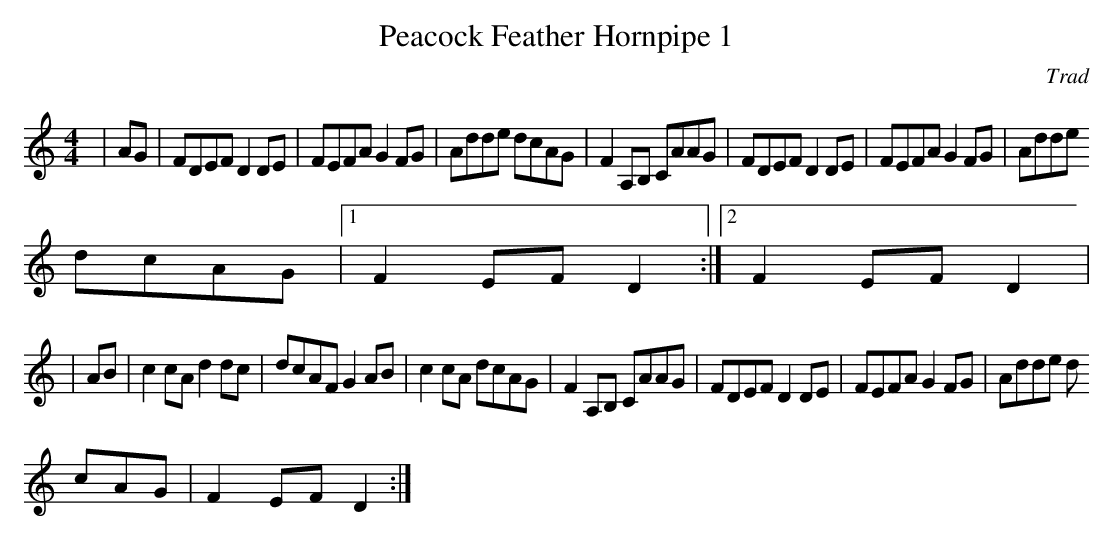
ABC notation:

X:1
T:Peacock Feather Hornpipe 1
M:4/4
L:1/8
C:Trad
K:C
|AG|FDEF D2 DE|FEFA G2FG|Adde dcAG|F2A,B, CAAG|FDEF D2DE|FEFA G2FG|Adde
dcAG|1F2EF D2:|2F2EF D2|
|AB|c2cA d2dc|dcAF G2AB|c2cA dcAG|F2A,B, CAAG|FDEF D2DE|FEFA G2FG|Adde d
cAG|F2EF D2:|
